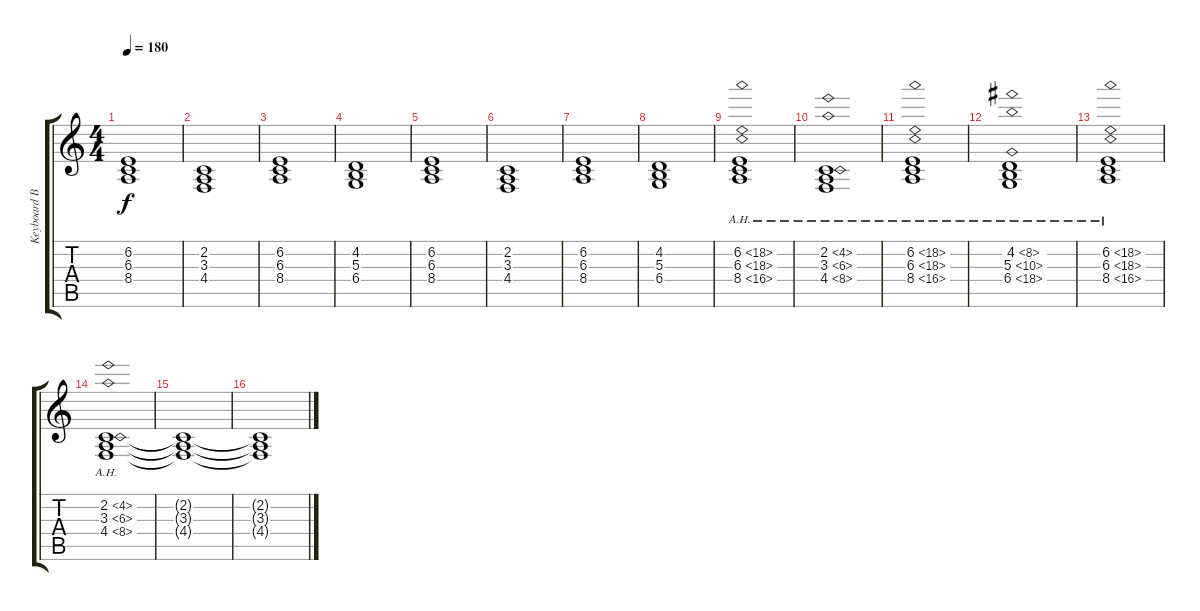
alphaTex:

\track ("Keyboard Background" "Keyboard B") {instrument stringensemble1}
\staff {score tabs}
\tuning (Eb4 Bb3 Gb3 Db3 Ab2 Eb2) {hide}
\ts (4 4)
\tempo 180
\clef g2
\ks c
(6.2 6.3 8.4).1{dy f} |
(2.2 3.3 4.4).1 |
(6.2 6.3 8.4).1 |
(4.2 5.3 6.4).1 |
(6.2 6.3 8.4).1 |
(2.2 3.3 4.4).1 |
(6.2 6.3 8.4).1 |
(4.2 5.3 6.4).1 |
(6.2{ah 12} 6.3{ah 12} 8.4{ah 8}).1 |
(2.2{ah 2} 3.3{ah 3} 4.4{ah 4}).1 |
(6.2{ah 12} 6.3{ah 12} 8.4{ah 8}).1 |
(4.2{ah 4} 5.3{ah 5} 6.4{ah 12}).1 |
(6.2{ah 12} 6.3{ah 12} 8.4{ah 8}).1 |
(2.2{ah 2} 3.3{ah 3} 4.4{ah 4}).1 |
(2.2{t} 3.3{t} 4.4{t}).1 |
(2.2{t} 3.3{t} 4.4{t}).1
